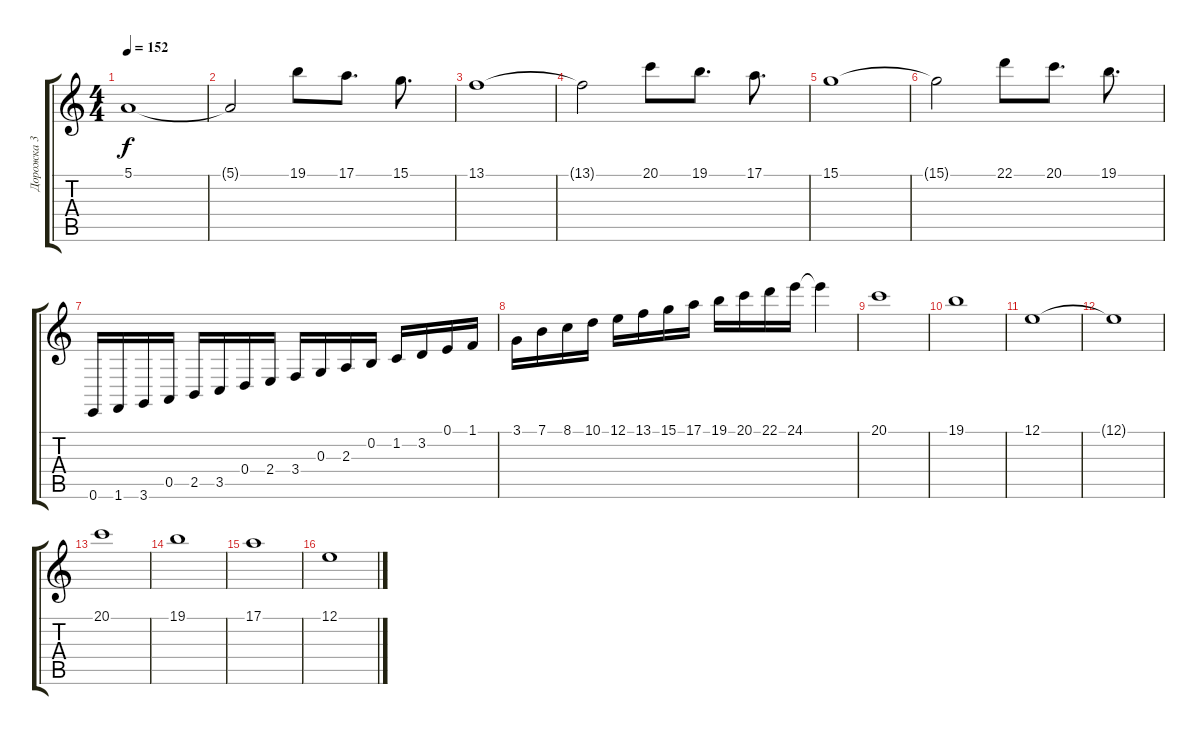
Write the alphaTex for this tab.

\track ("Дорожка 3" "Дорожка 3") {instrument piccolo}
\staff {score tabs}
\tuning (E4 B3 G3 D3 A2 E2) {hide}
\ts (4 4)
\tempo 152
\clef g2
\ks c
5.1.1{dy f} |
5.1{t}.2 19.1.8 17.1.8{d} 15.1.8{d} |
13.1.1 |
13.1{t}.2 20.1.8 19.1.8{d} 17.1.8{d} |
15.1.1 |
15.1{t}.2 22.1.8 20.1.8{d} 19.1.8{d} |
0.6.16 1.6.16 3.6.16 0.5.16 2.5.16 3.5.16 0.4.16 2.4.16 3.4.16 0.3.16 2.3.16 0.2.16 1.2.16 3.2.16 0.1.16 1.1.16 |
3.1.16 7.1.16 8.1.16 10.1.16 12.1.16 13.1.16 15.1.16 17.1.16 19.1.16 20.1.16 22.1.16 24.1.16 24.1{t}.4 |
20.1.1 |
19.1.1 |
12.1.1 |
12.1{t}.1 |
20.1.1 |
19.1.1 |
17.1.1 |
12.1.1
